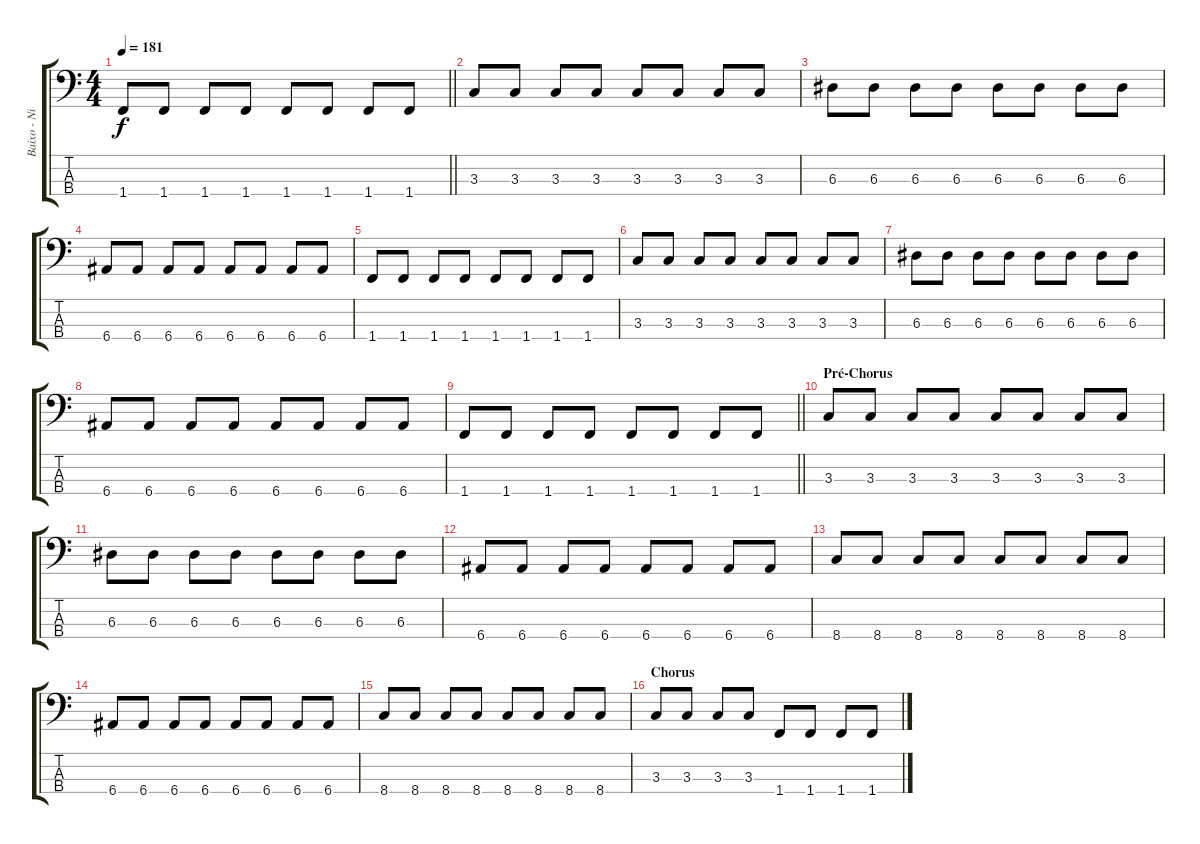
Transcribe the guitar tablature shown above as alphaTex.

\track ("Baixo - Nikola" "Baixo - Ni") {instrument electricbasspick}
\staff {score tabs}
\tuning (G2 D2 A1 E1) {hide}
\ts (4 4)
\tempo 181
\clef f4
\barLineRight lightlight
\ks c
1.4.8{dy f} 1.4.8 1.4.8 1.4.8 1.4.8 1.4.8 1.4.8 1.4.8 |
3.3.8 3.3.8 3.3.8 3.3.8 3.3.8 3.3.8 3.3.8 3.3.8 |
6.3.8 6.3.8 6.3.8 6.3.8 6.3.8 6.3.8 6.3.8 6.3.8 |
6.4.8 6.4.8 6.4.8 6.4.8 6.4.8 6.4.8 6.4.8 6.4.8 |
1.4.8 1.4.8 1.4.8 1.4.8 1.4.8 1.4.8 1.4.8 1.4.8 |
3.3.8 3.3.8 3.3.8 3.3.8 3.3.8 3.3.8 3.3.8 3.3.8 |
6.3.8 6.3.8 6.3.8 6.3.8 6.3.8 6.3.8 6.3.8 6.3.8 |
6.4.8 6.4.8 6.4.8 6.4.8 6.4.8 6.4.8 6.4.8 6.4.8 |
\barLineRight lightlight
1.4.8 1.4.8 1.4.8 1.4.8 1.4.8 1.4.8 1.4.8 1.4.8 |
\section ("" "Pré-Chorus")
3.3.8 3.3.8 3.3.8 3.3.8 3.3.8 3.3.8 3.3.8 3.3.8 |
6.3.8 6.3.8 6.3.8 6.3.8 6.3.8 6.3.8 6.3.8 6.3.8 |
6.4.8 6.4.8 6.4.8 6.4.8 6.4.8 6.4.8 6.4.8 6.4.8 |
8.4.8 8.4.8 8.4.8 8.4.8 8.4.8 8.4.8 8.4.8 8.4.8 |
6.4.8 6.4.8 6.4.8 6.4.8 6.4.8 6.4.8 6.4.8 6.4.8 |
8.4.8 8.4.8 8.4.8 8.4.8 8.4.8 8.4.8 8.4.8 8.4.8 |
\section ("" "Chorus")
3.3.8 3.3.8 3.3.8 3.3.8 1.4.8 1.4.8 1.4.8 1.4.8
